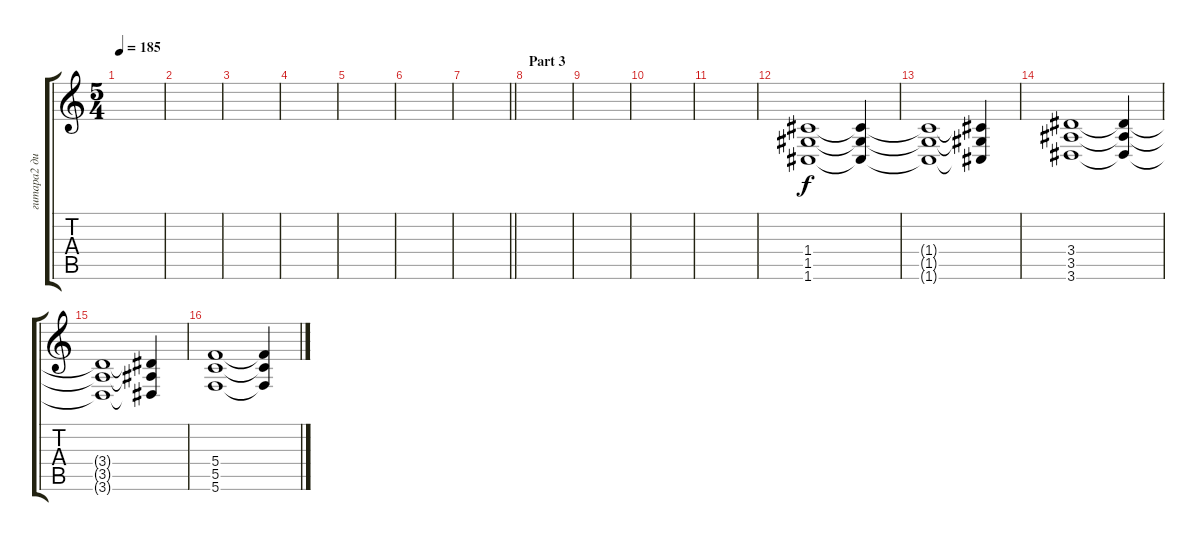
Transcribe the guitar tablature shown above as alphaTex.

\track ("гитара2 дист" "гитара2 ди") {instrument overdrivenguitar}
\staff {score tabs}
\tuning (D4 A3 F3 C3 G2 C2) {hide}
\ts (5 4)
\tempo 185
\clef g2
\ks c
|
|
|
|
|
|
\barLineRight lightlight
|
\section ("" "Part 3")
|
|
|
|
(1.4 1.5 1.6).1 (1.4{t} 1.5{t} 1.6{t}).4 |
(1.4{t} 1.5{t} 1.6{t}).1 (1.4{t} 1.5{t} 1.6{t}).4 |
(3.4 3.5 3.6).1 (3.4{t} 3.5{t} 3.6{t}).4 |
(3.4{t} 3.5{t} 3.6{t}).1 (3.4{t} 3.5{t} 3.6{t}).4 |
(5.4 5.5 5.6).1 (5.4{t} 5.5{t} 5.6{t}).4
